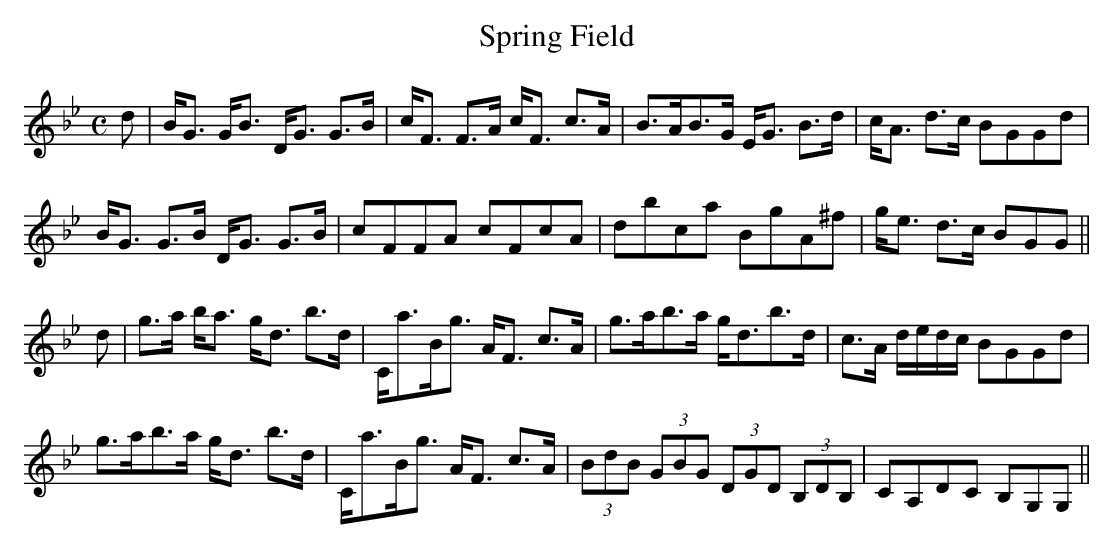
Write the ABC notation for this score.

X:1
T:Spring Field
M:C
L:1/8
K:Gmin
d|B<G G<B D<G G>B|c<F F>A c<F c>A|B>AB>G E<G B>d|c<A d>c BGGd|
B<G G>B D<G G>B|cFFA cFcA|dbca BgA^f|g<e d>c BGG||
d|g>a b<a g<d b>d|C<aB<g A<F c>A|g>ab>a g<db>d|c>A d/e/d/c/ BGGd|
g>ab>a g<d b>d|C<aB<g A<F c>A|(3BdB (3GBG (3DGD (3B,DB,|CA,DC B,G,G,||
